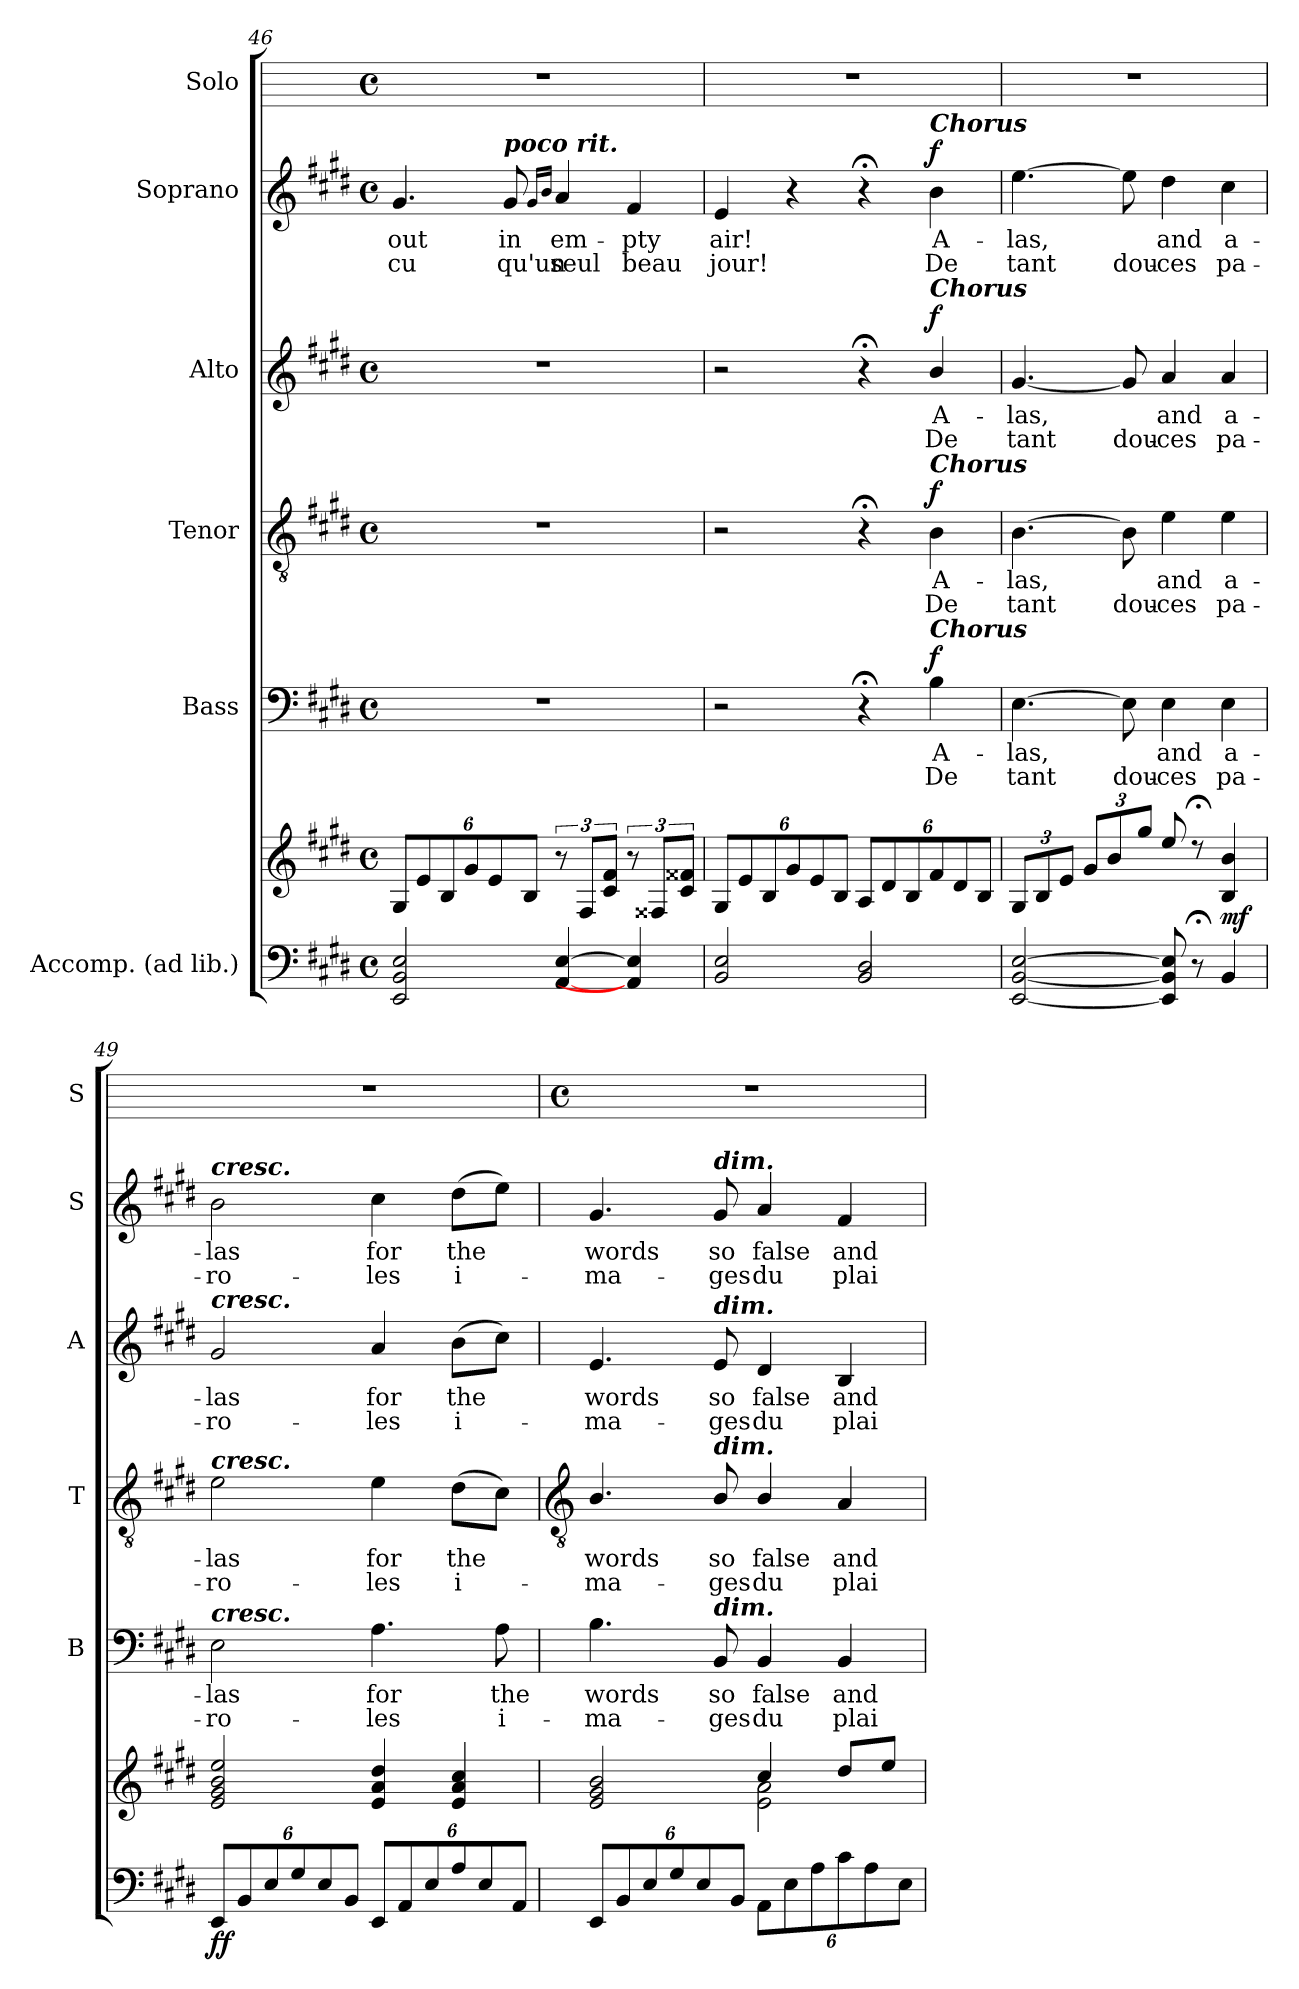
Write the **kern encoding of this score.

**kern	**kern	**dynam	**kern	**text	**text	**dynam	**kern	**text	**text	**dynam	**kern	**text	**text	**dynam	**kern	**text	**text	**dynam	**kern
*part6	*part6	*part6	*part5	*part5	*part5	*part5	*part4	*part4	*part4	*part4	*part3	*part3	*part3	*part3	*part2	*part2	*part2	*part2	*part1
*staff7	*staff6	*staff6/7	*staff5	*staff5	*staff5	*staff5	*staff4	*staff4	*staff4	*staff4	*staff3	*staff3	*staff3	*staff3	*staff2	*staff2	*staff2	*staff2	*staff1
*I"Accomp. (ad lib.)	*	*	*I"Bass	*	*	*	*I"Tenor	*	*	*	*I"Alto	*	*	*	*I"Soprano	*	*	*	*I"Solo
*	*	*	*I'B	*	*	*	*I'T	*	*	*	*I'A	*	*	*	*I'S	*	*	*	*I'S
!!LO:LB:g=z
*clefF4	*clefG2	*	*clefF4	*	*	*	*clefGv2	*	*	*	*clefG2	*	*	*	*clefG2	*	*	*	*
*k[f#c#g#d#]	*k[f#c#g#d#]	*	*k[f#c#g#d#]	*	*	*	*k[f#c#g#d#]	*	*	*	*k[f#c#g#d#]	*	*	*	*k[f#c#g#d#]	*	*	*	*
*E:	*E:	*	*E:	*	*	*	*E:	*	*	*	*E:	*	*	*	*E:	*	*	*	*
*M4/4	*M4/4	*	*M4/4	*	*	*	*M4/4	*	*	*	*M4/4	*	*	*	*M4/4	*	*	*	*M4/4
*met(c)	*met(c)	*	*met(c)	*	*	*	*met(c)	*	*	*	*met(c)	*	*	*	*met(c)	*	*	*	*met(c)
=46	=46	=46	=46	=46	=46	=46	=46	=46	=46	=46	=46	=46	=46	=46	=46	=46	=46	=46	=46
!	!	!	!	!	!	!	!	!	!	!	!	!	!	!	!	!LO:LY:b	!LO:LY:b	!	!
2EE 2BB 2E	12G#L	.	1r	.	.	.	1r	.	.	.	1r	.	.	.	4.g#	out	cu	.	1r
.	12e	.	.	.	.	.	.	.	.	.	.	.	.	.	.	.	.	.	.
.	12B	.	.	.	.	.	.	.	.	.	.	.	.	.	.	.	.	.	.
.	12g#	.	.	.	.	.	.	.	.	.	.	.	.	.	.	.	.	.	.
.	12e	.	.	.	.	.	.	.	.	.	.	.	.	.	.	.	.	.	.
!	!	!	!	!	!	!	!	!	!	!	!	!	!	!	!LO:TX:a:Bi:t=poco rit.	!	!	!	!
!	!	!	!	!	!	!	!	!	!	!	!	!	!	!	!	!LO:LY:b	!LO:LY:b	!	!
.	.	.	.	.	.	.	.	.	.	.	.	.	.	.	8g#	in	qu'un	.	.
.	12BJ	.	.	.	.	.	.	.	.	.	.	.	.	.	.	.	.	.	.
.	.	.	.	.	.	.	.	.	.	.	.	.	.	.	16qg#LL	.	.	.	.
.	.	.	.	.	.	.	.	.	.	.	.	.	.	.	16qbJJ	.	.	.	.
!	!	!	!	!	!	!	!	!	!	!	!	!	!	!	!	!LO:LY:b	!LO:LY:b	!	!
[4AA [4E	12r	.	.	.	.	.	.	.	.	.	.	.	.	.	4a	em-	-seul	.	.
.	12F#L	.	.	.	.	.	.	.	.	.	.	.	.	.	.	.	.	.	.
.	12c# 12f#J	.	.	.	.	.	.	.	.	.	.	.	.	.	.	.	.	.	.
!	!	!	!	!	!	!	!	!	!	!	!	!	!	!	!	!LO:LY:b	!LO:LY:b	!	!
4AA#] 4E]	12r	.	.	.	.	.	.	.	.	.	.	.	.	.	4f#	pty	beau	.	.
.	12F##XL	.	.	.	.	.	.	.	.	.	.	.	.	.	.	.	.	.	.
.	12c# 12f##XJ	.	.	.	.	.	.	.	.	.	.	.	.	.	.	.	.	.	.
!!LO:LB:g=z
=47	=47	=47	=47	=47	=47	=47	=47	=47	=47	=47	=47	=47	=47	=47	=47	=47	=47	=47	=47
*	*^	*	*	*	*	*	*	*	*	*	*	*	*	*	*	*	*	*	*
!	!	!	!	!	!	!	!	!	!	!	!	!	!	!	!	!	!LO:LY:b	!LO:LY:b	!	!
2BB 2E	12G#L	1ryy	.	2r	.	.	.	2r	.	.	.	2r	.	.	.	4e	air!	jour!	.	1r
.	12e	.	.	.	.	.	.	.	.	.	.	.	.	.	.	.	.	.	.	.
.	12B	.	.	.	.	.	.	.	.	.	.	.	.	.	.	.	.	.	.	.
.	12g#	.	.	.	.	.	.	.	.	.	.	.	.	.	.	4r	.	.	.	.
.	12e	.	.	.	.	.	.	.	.	.	.	.	.	.	.	.	.	.	.	.
.	12BJ	.	.	.	.	.	.	.	.	.	.	.	.	.	.	.	.	.	.	.
2BB 2D#	12AL	.	.	4r;<	.	.	.	4r;<	.	.	.	4r;<	.	.	.	4r;<	.	.	.	.
.	12d#	.	.	.	.	.	.	.	.	.	.	.	.	.	.	.	.	.	.	.
.	12B	.	.	.	.	.	.	.	.	.	.	.	.	.	.	.	.	.	.	.
!	!	!	!	!	!	!	!	!	!	!	!	!	!	!	!	!LO:TX:a:Bi:t=Chorus	!	!	!	!
!	!	!	!	!	!	!	!	!	!	!	!	!LO:TX:a:Bi:t=Chorus	!	!	!	!	!	!	!	!
!	!	!	!	!	!	!	!	!LO:TX:a:Bi:t=Chorus	!	!	!	!	!	!	!	!	!	!	!	!
!	!	!	!	!LO:TX:a:Bi:t=Chorus	!	!	!	!	!	!	!	!	!	!	!	!	!	!	!	!
!	!	!	!	!	!LO:LY:b	!LO:LY:b	!LO:DY:b	!	!LO:LY:b	!LO:LY:b	!LO:DY:b	!	!LO:LY:b	!LO:LY:b	!LO:DY:b	!	!LO:LY:b	!LO:LY:b	!LO:DY:b	!
.	12f#	.	.	4B	A-	-De	f	4B	A-	-De	f	4b/	A-	-De	f	4b	A-	-De	f	.
.	12d#	.	.	.	.	.	.	.	.	.	.	.	.	.	.	.	.	.	.	.
.	12BJ	.	.	.	.	.	.	.	.	.	.	.	.	.	.	.	.	.	.	.
=48	=48	=48	=48	=48	=48	=48	=48	=48	=48	=48	=48	=48	=48	=48	=48	=48	=48	=48	=48	=48
!	!	!	!	!	!LO:LY:b	!LO:LY:b	!	!	!LO:LY:b	!LO:LY:b	!	!	!LO:LY:b	!LO:LY:b	!	!	!LO:LY:b	!LO:LY:b	!	!
[2EE [2BB [2E	12G#L	1ryy	.	[4.E	las,	tant	.	[4.B	las,	tant	.	[4.g#	las,	tant	.	[4.ee	las,	tant	.	1r
.	12B	.	.	.	.	.	.	.	.	.	.	.	.	.	.	.	.	.	.	.
.	12eJ	.	.	.	.	.	.	.	.	.	.	.	.	.	.	.	.	.	.	.
.	12g#L	.	.	.	.	.	.	.	.	.	.	.	.	.	.	.	.	.	.	.
.	12b	.	.	.	.	.	.	.	.	.	.	.	.	.	.	.	.	.	.	.
!	!	!	!	!	!	!LO:LY:b	!	!	!	!LO:LY:b	!	!	!	!LO:LY:b	!	!	!	!LO:LY:b	!	!
.	.	.	.	8E]	.	dou-	.	8B]	.	dou-	.	8g#]	.	dou-	.	8ee]	.	dou-	.	.
.	12gg#J	.	.	.	.	.	.	.	.	.	.	.	.	.	.	.	.	.	.	.
!	!	!	!	!	!LO:LY:b	!LO:LY:b	!	!	!LO:LY:b	!LO:LY:b	!	!	!LO:LY:b	!LO:LY:b	!	!	!LO:LY:b	!LO:LY:b	!	!
8EE] 8BB] 8E]	8ee	.	.	4E	-and	ces	.	4e	-and	ces	.	4a	-and	ces	.	4dd#	-and	ces	.	.
8r;<	8r;<	.	.	.	.	.	.	.	.	.	.	.	.	.	.	.	.	.	.	.
!	!	!	!LO:DY:b	!	!LO:LY:b	!LO:LY:b	!	!	!LO:LY:b	!LO:LY:b	!	!	!LO:LY:b	!LO:LY:b	!	!	!LO:LY:b	!LO:LY:b	!	!
4BB	4B 4b	.	mf	4E	a-	-pa-	.	4e	a-	-pa-	.	4a	a-	-pa-	.	4cc#	a-	-pa-	.	.
=49	=49	=49	=49	=49	=49	=49	=49	=49	=49	=49	=49	=49	=49	=49	=49	=49	=49	=49	=49	=49
!	!	!	!	!	!	!	!	!	!	!	!	!	!	!	!	!LO:TX:a:Bi:t=cresc.	!	!	!	!
!	!	!	!	!	!	!	!	!	!	!	!	!LO:TX:a:Bi:t=cresc.	!	!	!	!	!	!	!	!
!	!	!	!	!	!	!	!	!LO:TX:a:Bi:t=cresc.	!	!	!	!	!	!	!	!	!	!	!	!
!	!	!	!	!LO:TX:a:Bi:t=cresc.	!	!	!	!	!	!	!	!	!	!	!	!	!	!	!	!
!	!	!	!LO:DY:b=2	!	!LO:LY:b	!LO:LY:b	!	!	!LO:LY:b	!LO:LY:b	!	!	!LO:LY:b	!LO:LY:b	!	!	!LO:LY:b	!LO:LY:b	!	!
!	!	!	!LO:DY:n=1:b	!	!	!	!	!	!	!	!	!	!	!	!	!	!	!	!	!
12EEL	2e 2g# 2b 2ee	1ryy	f f	2E	-las	ro-	.	2e	-las	ro-	.	2g#	-las	ro-	.	2b	-las	ro-	.	1r
12BB	.	.	.	.	.	.	.	.	.	.	.	.	.	.	.	.	.	.	.	.
12E	.	.	.	.	.	.	.	.	.	.	.	.	.	.	.	.	.	.	.	.
12G#	.	.	.	.	.	.	.	.	.	.	.	.	.	.	.	.	.	.	.	.
12E	.	.	.	.	.	.	.	.	.	.	.	.	.	.	.	.	.	.	.	.
12BBJ	.	.	.	.	.	.	.	.	.	.	.	.	.	.	.	.	.	.	.	.
!	!	!	!	!	!LO:LY:b	!LO:LY:b	!	!	!LO:LY:b	!LO:LY:b	!	!	!LO:LY:b	!LO:LY:b	!	!	!LO:LY:b	!LO:LY:b	!	!
12EEL	4e 4a 4dd#	.	.	4.A	-for	les	.	4e	-for	les	.	4a	-for	les	.	4cc#	-for	les	.	.
12AA	.	.	.	.	.	.	.	.	.	.	.	.	.	.	.	.	.	.	.	.
12E	.	.	.	.	.	.	.	.	.	.	.	.	.	.	.	.	.	.	.	.
!	!	!	!	!	!	!	!	!	!LO:LY:b	!LO:LY:b	!	!	!LO:LY:b	!LO:LY:b	!	!	!LO:LY:b	!LO:LY:b	!	!
12A	4e 4a 4cc#	.	.	.	.	.	.	(>8d#L	the	i-	.	(>8bL	the	i-	.	(>8dd#L	the	i-	.	.
12E	.	.	.	.	.	.	.	.	.	.	.	.	.	.	.	.	.	.	.	.
!	!	!	!	!	!LO:LY:b	!LO:LY:b	!	!	!	!	!	!	!	!	!	!	!	!	!	!
.	.	.	.	8AL	the	i--	.	8c#J)	.	.	.	8cc#J)	.	.	.	8eeJ)	.	.	.	.
12AAJ	.	.	.	.	.	.	.	.	.	.	.	.	.	.	.	.	.	.	.	.
!!LO:LB:g=z
=50	=50	=50	=50	=50	=50	=50	=50	=50	=50	=50	=50	=50	=50	=50	=50	=50	=50	=50	=50	=50
*	*	*	*	*	*	*	*	*clefGv2	*	*	*	*	*	*	*	*	*	*	*	*
*	*	*	*	*	*	*	*	*	*	*	*	*	*	*	*	*	*	*	*	*M4/4
*	*	*	*	*	*	*	*	*	*	*	*	*	*	*	*	*	*	*	*	*met(c)
!	!	!	!	!	!LO:LY:b	!LO:LY:b	!	!	!LO:LY:b	!LO:LY:b	!	!	!LO:LY:b	!LO:LY:b	!	!	!LO:LY:b	!LO:LY:b	!	!
12EEL	2e 2g# 2b	2ryy	.	4.B	-words	ma-	.	4.B/	words	ma-	.	4.e	words	ma-	.	4.g#	words	ma-	.	1r
12BB	.	.	.	.	.	.	.	.	.	.	.	.	.	.	.	.	.	.	.	.
12E	.	.	.	.	.	.	.	.	.	.	.	.	.	.	.	.	.	.	.	.
12G#	.	.	.	.	.	.	.	.	.	.	.	.	.	.	.	.	.	.	.	.
12E	.	.	.	.	.	.	.	.	.	.	.	.	.	.	.	.	.	.	.	.
!	!	!	!	!	!	!	!	!	!	!	!	!	!	!	!	!LO:TX:a:Bi:t=dim.	!	!	!	!
!	!	!	!	!	!	!	!	!	!	!	!	!LO:TX:a:Bi:t=dim.	!	!	!	!	!	!	!	!
!	!	!	!	!	!	!	!	!LO:TX:a:Bi:t=dim.	!	!	!	!	!	!	!	!	!	!	!	!
!	!	!	!	!LO:TX:a:Bi:t=dim.	!	!	!	!	!	!	!	!	!	!	!	!	!	!	!	!
!	!	!	!	!	!LO:LY:b	!LO:LY:b	!	!	!LO:LY:b	!LO:LY:b	!	!	!LO:LY:b	!LO:LY:b	!	!	!LO:LY:b	!LO:LY:b	!	!
.	.	.	.	8BB	-so	ges	.	8B/	-so	ges	.	8e	-so	ges	.	8g#	-so	ges	.	.
12BBJ	.	.	.	.	.	.	.	.	.	.	.	.	.	.	.	.	.	.	.	.
!	!	!	!	!	!LO:LY:b	!LO:LY:b	!	!	!LO:LY:b	!LO:LY:b	!	!	!LO:LY:b	!LO:LY:b	!	!	!LO:LY:b	!LO:LY:b	!	!
12AAL	4cc#/	2e\ 2a\	.	4BB	false	du	.	4B/	false	du	.	4d#	false	du	.	4a	false	du	.	.
12E	.	.	.	.	.	.	.	.	.	.	.	.	.	.	.	.	.	.	.	.
12A	.	.	.	.	.	.	.	.	.	.	.	.	.	.	.	.	.	.	.	.
!	!	!	!	!	!LO:LY:b	!LO:LY:b	!	!	!LO:LY:b	!LO:LY:b	!	!	!LO:LY:b	!LO:LY:b	!	!	!LO:LY:b	!LO:LY:b	!	!
12c#	8dd#/L	.	.	4BB	and	plai-	.	4A	and	plai-	.	4B	and	plai-	.	4f#	and	plai-	.	.
12A	.	.	.	.	.	.	.	.	.	.	.	.	.	.	.	.	.	.	.	.
.	8ee/J	.	.	.	.	.	.	.	.	.	.	.	.	.	.	.	.	.	.	.
12EJ	.	.	.	.	.	.	.	.	.	.	.	.	.	.	.	.	.	.	.	.
*	*v	*v	*	*	*	*	*	*	*	*	*	*	*	*	*	*	*	*	*	*
=	=	=	=	=	=	=	=	=	=	=	=	=	=	=	=	=	=	=	=
*-	*-	*-	*-	*-	*-	*-	*-	*-	*-	*-	*-	*-	*-	*-	*-	*-	*-	*-	*-
